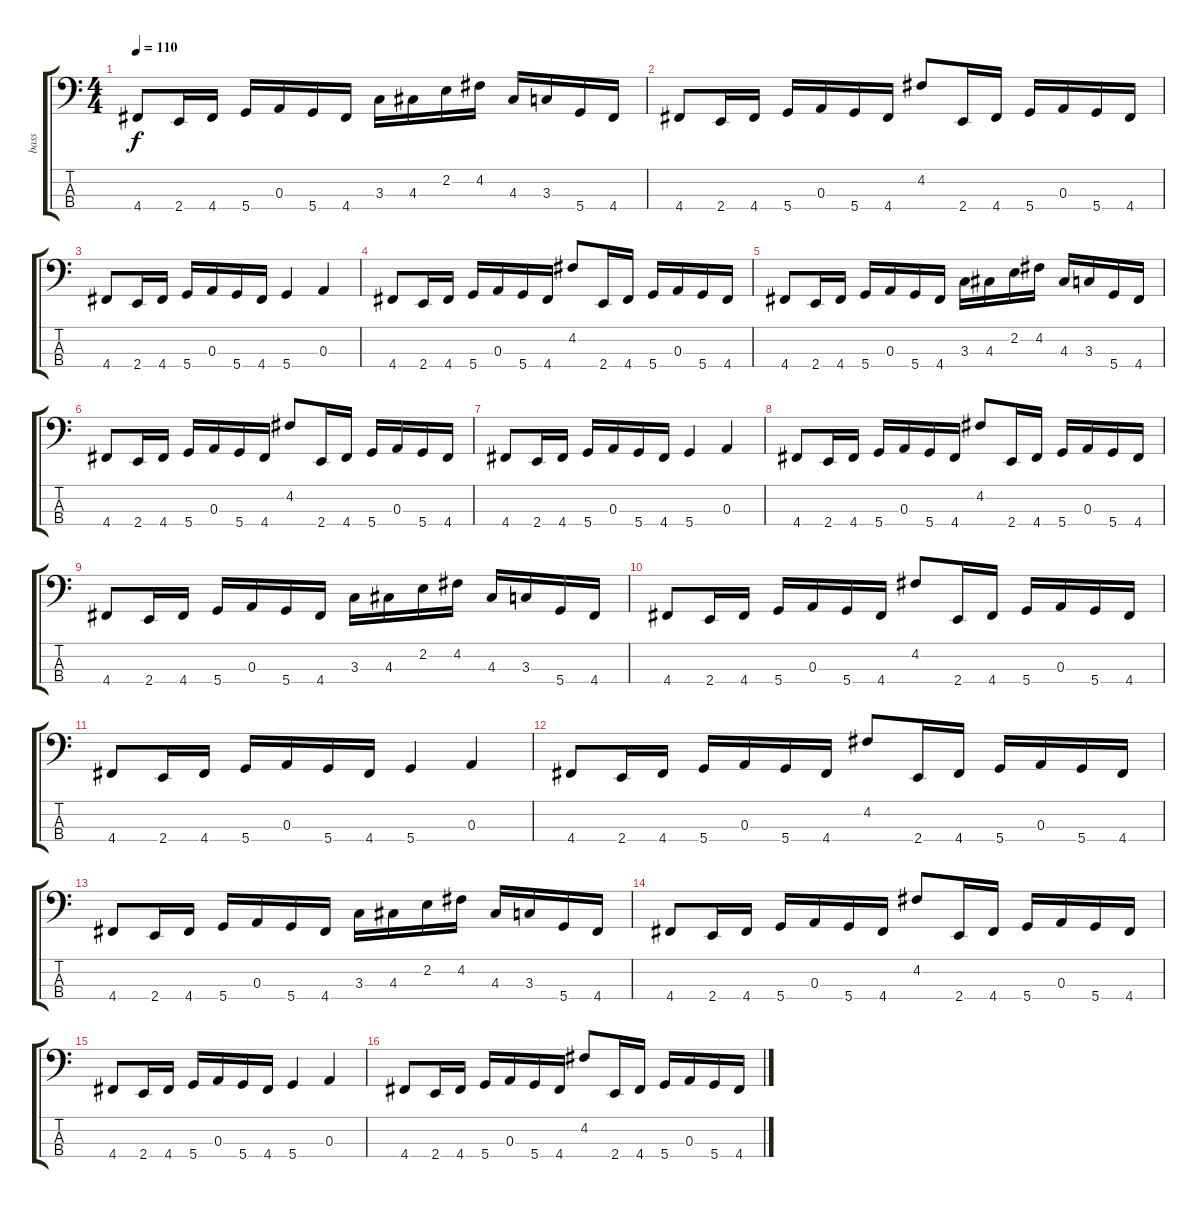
\track ("bass" "bass") {instrument electricbasspick}
\staff {score tabs}
\tuning (G2 D2 A1 D1) {hide}
\ts (4 4)
\tempo 110
\clef f4
\ks c
4.4.8{dy f} 2.4.16 4.4.16 5.4.16 0.3.16 5.4.16 4.4.16 3.3.16 4.3.16 2.2.16 4.2.16 4.3.16 3.3.16 5.4.16 4.4.16 |
4.4.8 2.4.16 4.4.16 5.4.16 0.3.16 5.4.16 4.4.16 4.2.8 2.4.16 4.4.16 5.4.16 0.3.16 5.4.16 4.4.16 |
4.4.8 2.4.16 4.4.16 5.4.16 0.3.16 5.4.16 4.4.16 5.4.4 0.3.4 |
4.4.8 2.4.16 4.4.16 5.4.16 0.3.16 5.4.16 4.4.16 4.2.8 2.4.16 4.4.16 5.4.16 0.3.16 5.4.16 4.4.16 |
4.4.8 2.4.16 4.4.16 5.4.16 0.3.16 5.4.16 4.4.16 3.3.16 4.3.16 2.2.16 4.2.16 4.3.16 3.3.16 5.4.16 4.4.16 |
4.4.8 2.4.16 4.4.16 5.4.16 0.3.16 5.4.16 4.4.16 4.2.8 2.4.16 4.4.16 5.4.16 0.3.16 5.4.16 4.4.16 |
4.4.8 2.4.16 4.4.16 5.4.16 0.3.16 5.4.16 4.4.16 5.4.4 0.3.4 |
4.4.8 2.4.16 4.4.16 5.4.16 0.3.16 5.4.16 4.4.16 4.2.8 2.4.16 4.4.16 5.4.16 0.3.16 5.4.16 4.4.16 |
4.4.8 2.4.16 4.4.16 5.4.16 0.3.16 5.4.16 4.4.16 3.3.16 4.3.16 2.2.16 4.2.16 4.3.16 3.3.16 5.4.16 4.4.16 |
4.4.8 2.4.16 4.4.16 5.4.16 0.3.16 5.4.16 4.4.16 4.2.8 2.4.16 4.4.16 5.4.16 0.3.16 5.4.16 4.4.16 |
4.4.8 2.4.16 4.4.16 5.4.16 0.3.16 5.4.16 4.4.16 5.4.4 0.3.4 |
4.4.8 2.4.16 4.4.16 5.4.16 0.3.16 5.4.16 4.4.16 4.2.8 2.4.16 4.4.16 5.4.16 0.3.16 5.4.16 4.4.16 |
4.4.8 2.4.16 4.4.16 5.4.16 0.3.16 5.4.16 4.4.16 3.3.16 4.3.16 2.2.16 4.2.16 4.3.16 3.3.16 5.4.16 4.4.16 |
4.4.8 2.4.16 4.4.16 5.4.16 0.3.16 5.4.16 4.4.16 4.2.8 2.4.16 4.4.16 5.4.16 0.3.16 5.4.16 4.4.16 |
4.4.8 2.4.16 4.4.16 5.4.16 0.3.16 5.4.16 4.4.16 5.4.4 0.3.4 |
4.4.8 2.4.16 4.4.16 5.4.16 0.3.16 5.4.16 4.4.16 4.2.8 2.4.16 4.4.16 5.4.16 0.3.16 5.4.16 4.4.16
